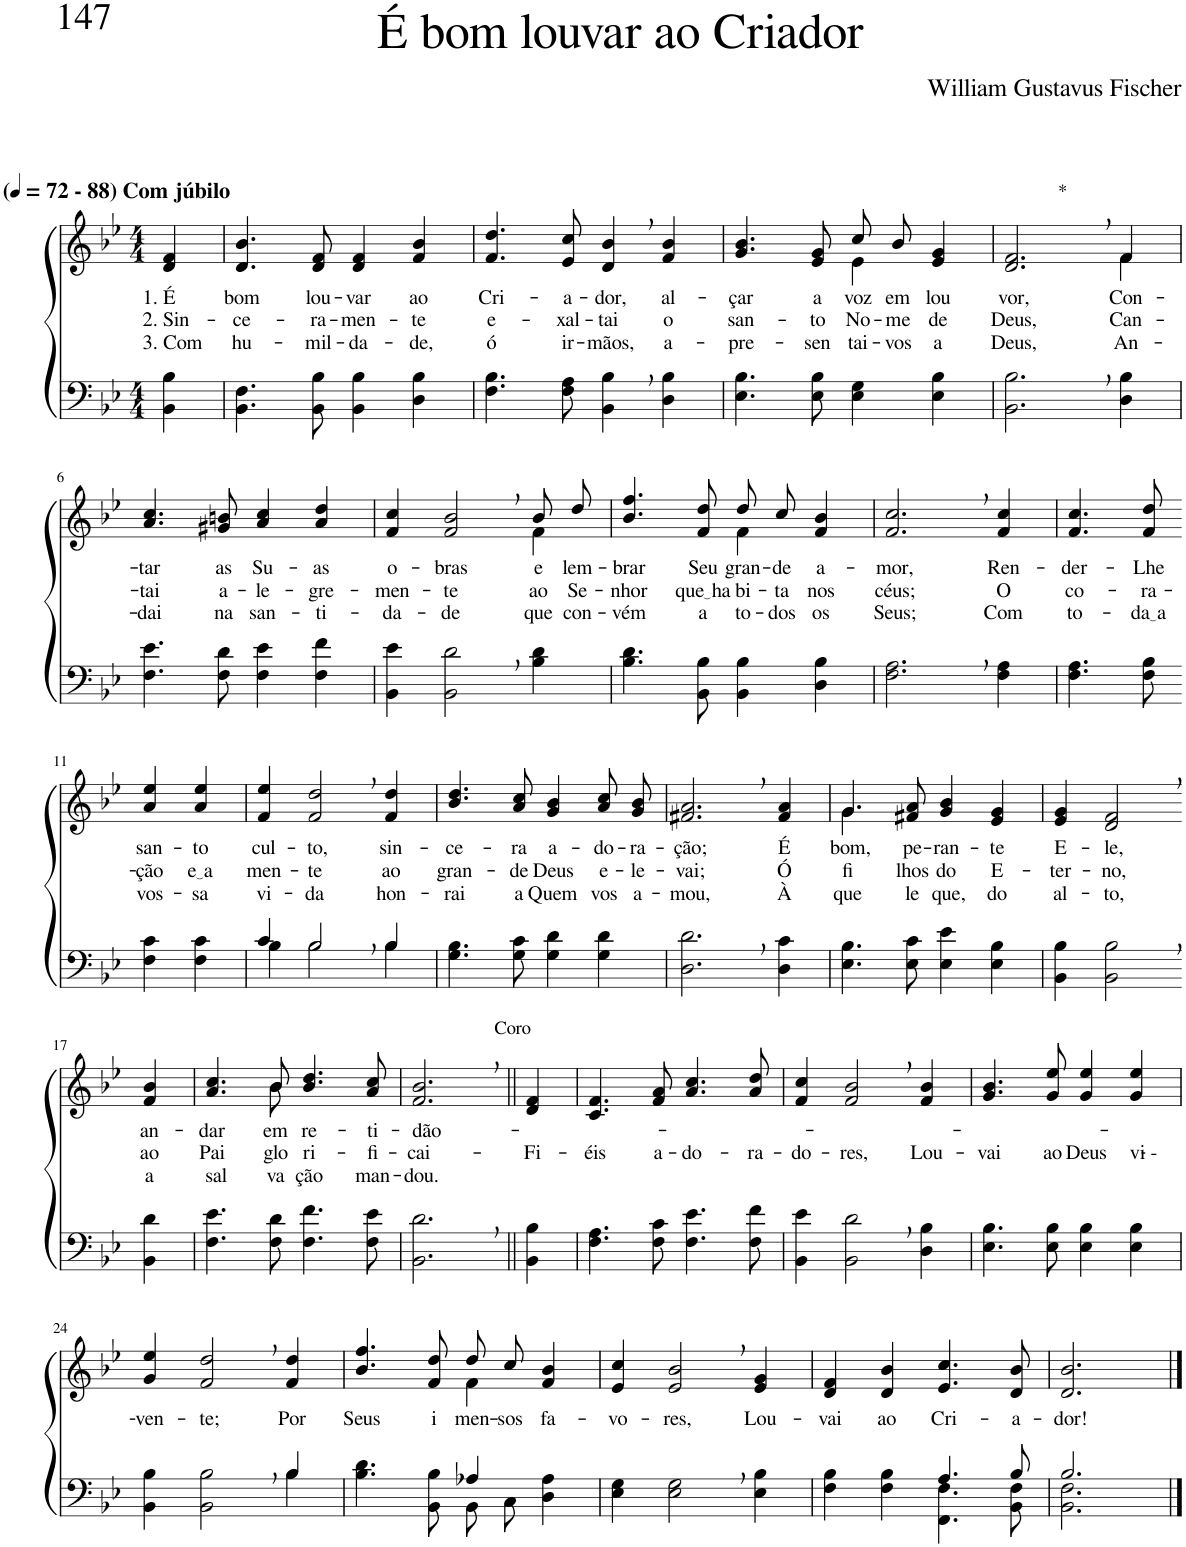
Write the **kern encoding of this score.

**kern	**kern	**text	**text	**text
*part2	*part1	*part1	*part1	*part1
*staff2	*staff1	*staff1	*staff1	*staff1
*I"Parte III e IV	*I"Parte I e II	*	*	*
*clefF4	*clefG2	*	*	*
*Trd1c2	*Trd1c2	*	*	*
*k[b-e-]	*k[b-e-]	*	*	*
*M4/4	*M4/4	*	*	*
*MM72	*MM72	*	*	*
=1	=1	=1	=1	=1
!	!LO:TX:a:B:t=(	!	!	!
!	!LO:TX:a:B:t=- 88) Com júbilo	!	!	!
!	!	!LO:LY:b	!LO:LY:b	!LO:LY:b
4BB-\ 4B-\	4d/ 4f/	1. É	2. Sin-	3. Com
=2	=2	=2	=2	=2
!	!	!LO:LY:b	!LO:LY:b	!LO:LY:b
4.BB-\ 4.F\	4.d/ 4.b-/	bom	-ce-	hu-
!	!	!LO:LY:b	!LO:LY:b	!LO:LY:b
8BB-\ 8B-\	8d/ 8f/	lou-	-ra-	-mil-
!	!	!LO:LY:b	!LO:LY:b	!LO:LY:b
4BB-\ 4B-\	4d/ 4f/	-var	-men-	-da-
!	!	!LO:LY:b	!LO:LY:b	!LO:LY:b
4D\ 4B-\	4f/ 4b-/	ao	-te	-de,
=3	=3	=3	=3	=3
!	!	!LO:LY:b	!LO:LY:b	!LO:LY:b
4.F\ 4.B-\	4.f/ 4.dd/	Cri-	e-	ó
!	!	!LO:LY:b	!LO:LY:b	!LO:LY:b
8F\ 8A\	8e-/ 8cc/	-a-	-xal-	ir-
!	!	!LO:LY:b	!LO:LY:b	!LO:LY:b
4BB-\, 4B-\,	4d/, 4b-/,	-dor,	-tai	-mãos,
!	!	!LO:LY:b	!LO:LY:b	!LO:LY:b
4D\ 4B-\	4f/ 4b-/	al-	o	a-
=4	=4	=4	=4	=4
!	!	!LO:LY:b	!LO:LY:b	!LO:LY:b
*	*^	*	*	*
4.E-\ 4.B-\	4.g/ 4.b-/	2ryy	-çar	san-	-pre-
!	!	!	!LO:LY:b	!LO:LY:b	!LO:LY:b
8E-\ 8B-\	8e-/ 8g/	.	a	-to	-sen-
!	!	!	!LO:LY:b	!LO:LY:b	!LO:LY:b
4E-\ 4G\	8cc/L	4e-\	voz	No-	-tai-
!	!	!	!LO:LY:b	!LO:LY:b	!LO:LY:b
.	8b-/J	.	em	-me	-vos
!	!	!	!LO:LY:b	!LO:LY:b	!LO:LY:b
4E-\ 4B-\	4e-/ 4g/	4ryy	lou-	de	a
=5	=5	=5	=5	=5	=5
!	!LO:TX:a:t=*	!	!	!	!
!	!	!	!LO:LY:b	!LO:LY:b	!LO:LY:b
2.BB-\, 2.B-\,	2.ryy	2.d/ 2.f/	-vor,	Deus,	Deus,
!	!	!	!LO:LY:b	!LO:LY:b	!LO:LY:b
4D\ 4B-\	4f\	4f/	Con-	Can-	An-
!!LO:LB:g=z
=6	=6	=6	=6	=6	=6
!	!	!	!LO:LY:b	!LO:LY:b	!LO:LY:b
*	*v	*v	*	*	*
4.F\ 4.e-\	4.a/ 4.cc/	-tar	-tai	-dai
!	!	!LO:LY:b	!LO:LY:b	!LO:LY:b
8F\ 8d\	8g#X/ 8bn/	as	a-	na
!	!	!LO:LY:b	!LO:LY:b	!LO:LY:b
4F\ 4e-\	4a/ 4cc/	Su-	-le-	san-
!	!	!LO:LY:b	!LO:LY:b	!LO:LY:b
4F\ 4f\	4a/ 4dd/	-as	-gre-	-ti-
=7	=7	=7	=7	=7
!	!	!LO:LY:b	!LO:LY:b	!LO:LY:b
*	*^	*	*	*
4BB-\ 4e-\	4f/ 4cc/	2.ryy	o-	-men-	-da-
!	!	!	!LO:LY:b	!LO:LY:b	!LO:LY:b
2BB-\, 2d\,	2f/, 2b-/,	.	-bras	-te	-de
!	!	!	!LO:LY:b	!LO:LY:b	!LO:LY:b
4B-\ 4d\	8b-/L	4f\	e	ao	que
!	!	!	!LO:LY:b	!LO:LY:b	!LO:LY:b
.	8dd/J	.	lem-	Se-	con-
=8	=8	=8	=8	=8	=8
!	!	!	!LO:LY:b	!LO:LY:b	!LO:LY:b
4.B-\ 4.d\	4.b-/ 4.ff/	2ryy	-brar	-nhor	-vém
!	!	!	!LO:LY:b	!LO:LY:b	!LO:LY:b
8BB-\ 8B-\	8f/ 8dd/	.	Seu	que ha	a
!	!	!	!LO:LY:b	!LO:LY:b	!LO:LY:b
4BB-\ 4B-\	8dd/L	4f\	gran-	bi-	to-
!	!	!	!LO:LY:b	!LO:LY:b	!LO:LY:b
.	8cc/J	.	-de	-ta	-dos
!	!	!	!LO:LY:b	!LO:LY:b	!LO:LY:b
4D\ 4B-\	4f/ 4b-/	4ryy	a-	nos	os
=9	=9	=9	=9	=9	=9
!	!	!	!LO:LY:b	!LO:LY:b	!LO:LY:b
*	*v	*v	*	*	*
2.F\, 2.A\,	2.f/, 2.cc/,	-mor,	céus;	Seus;
!	!	!LO:LY:b	!LO:LY:b	!LO:LY:b
4F\ 4A\	4f/ 4cc/	Ren-	O	Com
=10	=10	=10	=10	=10
!	!	!LO:LY:b	!LO:LY:b	!LO:LY:b
4.F\ 4.A\	4.f/ 4.cc/	-der-	co-	to-
!	!	!LO:LY:b	!LO:LY:b	!LO:LY:b
8F\ 8B-\	8f/ 8dd/	-Lhe	-ra-	da a
!!LO:LB:g=z
=11-	=11-	=11-	=11-	=11-
!	!	!LO:LY:b	!LO:LY:b	!LO:LY:b
4F\ 4c\	4a/ 4ee-/	san-	-ção	vos-
!	!	!LO:LY:b	!LO:LY:b	!LO:LY:b
4F\ 4c\	4a/ 4ee-/	-to	e a	-sa
=12	=12	=12	=12	=12
*^	*	*	*	*
!	!	!	!LO:LY:b	!LO:LY:b	!LO:LY:b
4c/	4B-\	4f/ 4ee-/	cul-	men-	vi-
!	!	!	!LO:LY:b	!LO:LY:b	!LO:LY:b
2B-,/	2B-\	2f/, 2dd/,	-to,	-te	-da
!	!	!	!LO:LY:b	!LO:LY:b	!LO:LY:b
4B-/	4B-\	4f/ 4dd/	sin-	ao	hon-
=13	=13	=13	=13	=13	=13
!	!	!	!LO:LY:b	!LO:LY:b	!LO:LY:b
*v	*v	*	*	*	*
4.G\ 4.B-\	4.b-/ 4.dd/	-ce-	gran-	-rai
!	!	!LO:LY:b	!LO:LY:b	!LO:LY:b
8G\ 8c\	8a/ 8cc/	-ra	-de	a
!	!	!LO:LY:b	!LO:LY:b	!LO:LY:b
4G\ 4d\	4g/ 4b-/	a-	Deus	Quem
!	!	!LO:LY:b	!LO:LY:b	!LO:LY:b
4G\ 4d\	8a/ 8cc/L	-do-	e-	vos
!	!	!LO:LY:b	!LO:LY:b	!LO:LY:b
.	8g/ 8b-/J	-ra-	-le-	a-
=14	=14	=14	=14	=14
!	!	!LO:LY:b	!LO:LY:b	!LO:LY:b
2.D\, 2.d\,	2.f#X/, 2.a/,	-ção;	-vai;	-mou,
!	!	!LO:LY:b	!LO:LY:b	!LO:LY:b
4D\ 4c\	4f#/ 4a/	É	Ó	À-
=15	=15	=15	=15	=15
*	*^	*	*	*
!	!	!	!LO:LY:b	!LO:LY:b	!LO:LY:b
4.E-\ 4.B-\	4.g/	4.g\	bom,	fi-	-que-
!	!	!	!LO:LY:b	!LO:LY:b	!LO:LY:b
8E-\ 8c\	8f#X/ 8a/	2ryy	pe-	-lhos	-le
!	!	!	!LO:LY:b	!LO:LY:b	!LO:LY:b
4E-\ 4e-\	4g/ 4b-/	.	-ran-	do	que,
!	!	!	!LO:LY:b	!LO:LY:b	!LO:LY:b
4E-\ 4B-\	4e-/ 4g/	.	-te	E-	do
.	.	8ryy	.	.	.
=16	=16	=16	=16	=16	=16
!	!	!	!LO:LY:b	!LO:LY:b	!LO:LY:b
*	*v	*v	*	*	*
4BB-\ 4B-\	4e-/ 4g/	E-	-ter-	al-
!	!	!LO:LY:b	!LO:LY:b	!LO:LY:b
2BB-\, 2B-\,	2d/, 2f/,	-le,	-no,	-to,
!!LO:LB:g=z
=17-	=17-	=17-	=17-	=17-
!	!	!LO:LY:b	!LO:LY:b	!LO:LY:b
4BB-\ 4d\	4f/ 4b-/	an-	ao	a
=18	=18	=18	=18	=18
!	!	!LO:LY:b	!LO:LY:b	!LO:LY:b
*	*^	*	*	*
4.F\ 4.e-\	4.a/ 4.cc/	4.ryy	-dar	Pai	sal-
!	!	!	!LO:LY:b	!LO:LY:b	!LO:LY:b
8F\ 8d\	8b-/	8b-\	em	glo-	-va-
!	!	!	!LO:LY:b	!LO:LY:b	!LO:LY:b
4.F\ 4.f\	4.b-/ 4.dd/	2ryy	re-	-ri-	-ção
!	!	!	!LO:LY:b	!LO:LY:b	!LO:LY:b
8F\ 8e-\	8a/ 8cc/	.	-ti-	-fi-	man-
*	*v	*v	*	*	*
=19	=19	=19	=19	=19
!	!LO:TX:a:t=Coro	!	!	!
!	!	!LO:LY:b	!LO:LY:b	!LO:LY:b
2.BB-\, 2.d\,	2.f/, 2.b-/,	-dão-	-cai-	-dou.
=20||	=20||	=20||	=20||	=20||
!	!	!	!LO:LY:b	!
4BB-\ 4B-\	4d/ 4f/	.	-Fi-	.
=21	=21	=21	=21	=21
!	!	!	!LO:LY:b	!
4.F\ 4.A\	4.c/ 4.f/	.	-éis	.
!	!	!	!LO:LY:b	!
8F\ 8c\	8f/ 8a/	.	a-	.
!	!	!	!LO:LY:b	!
4.F\ 4.e-\	4.a/ 4.cc/	.	-do-	.
!	!	!	!LO:LY:b	!
8F\ 8f\	8a/ 8dd/	.	-ra-	.
=22	=22	=22	=22	=22
!	!	!	!LO:LY:b	!
4BB-\ 4e-\	4f/ 4cc/	.	-do-	.
!	!	!	!LO:LY:b	!
2BB-\, 2d\,	2f/, 2b-/,	.	-res,	.
!	!	!	!LO:LY:b	!
4D\ 4B-\	4f/ 4b-/	.	Lou-	.
=23	=23	=23	=23	=23
!	!	!	!LO:LY:b	!
4.E-\ 4.B-\	4.g/ 4.b-/	.	-vai	.
!	!	!	!LO:LY:b	!
8E-\ 8B-\	8g/ 8ee-/	.	ao	.
!	!	!	!LO:LY:b	!
4E-\ 4B-\	4g/ 4ee-/	.	Deus	.
!	!	!	!LO:LY:b	!
4E-\ 4B-\	4g/ 4ee-/	.	vi --	.
!!LO:LB:g=z
=24	=24	=24	=24	=24
*^	*	*	*	*
!	!	!	!LO:LY:b	!	!
2.ryy	4BB-\ 4B-\	4g/ 4ee-/	-ven-	.	.
!	!	!	!LO:LY:b	!	!
.	2BB-\ 2B-\	2f/, 2dd/,	-te;	.	.
!	!	!	!LO:LY:b	!	!
4B-/	4B-\	4f/ 4dd/	Por	.	.
=25	=25	=25	=25	=25	=25
!	!	!	!LO:LY:b	!	!
*	*	*^	*	*	*
2ryy	4.B-\ 4.d\	4.b-/ 4.ff/	2ryy	Seus	.	.
!	!	!	!	!LO:LY:b	!	!
.	8BB-\ 8B-\	8f/ 8dd/	.	i-	.	.
!	!	!	!	!LO:LY:b	!	!
4A-X/	8BB-\L	8dd/L	4f\	-men-	.	.
!	!	!	!	!LO:LY:b	!	!
.	8C\J	8cc/J	.	-sos	.	.
!	!	!	!	!LO:LY:b	!	!
4ryy	4D\ 4A-\	4f/ 4b-/	4ryy	fa-	.	.
=26	=26	=26	=26	=26	=26	=26
!	!	!	!	!LO:LY:b	!	!
*v	*v	*	*	*	*	*
*	*v	*v	*	*	*
4E-\ 4G\	4e-/ 4cc/	-vo-	.	.
!	!	!LO:LY:b	!	!
2E-\, 2G\,	2e-/, 2b-/,	-res,	.	.
!	!	!LO:LY:b	!	!
4E-\ 4B-\	4e-/ 4g/	Lou-	.	.
=27	=27	=27	=27	=27
*^	*	*	*	*
!	!	!	!LO:LY:b	!	!
2ryy	4F\ 4B-\	4d/ 4f/	-vai	.	.
!	!	!	!LO:LY:b	!	!
.	4F\ 4B-\	4d/ 4b-/	ao	.	.
!	!	!	!LO:LY:b	!	!
4.A/	4.FF\ 4.F\	4.e-/ 4.cc/	Cri-	.	.
!	!	!	!LO:LY:b	!	!
8B-/	8BB-\ 8F\	8d/ 8b-/	-a-	.	.
=28	=28	=28	=28	=28	=28
!	!	!	!LO:LY:b	!	!
2.B-/	2.BB-\ 2.F\	2.d/ 2.b-/	-dor!	.	.
*v	*v	*	*	*	*
==	==	==	==	==
*-	*-	*-	*-	*-
